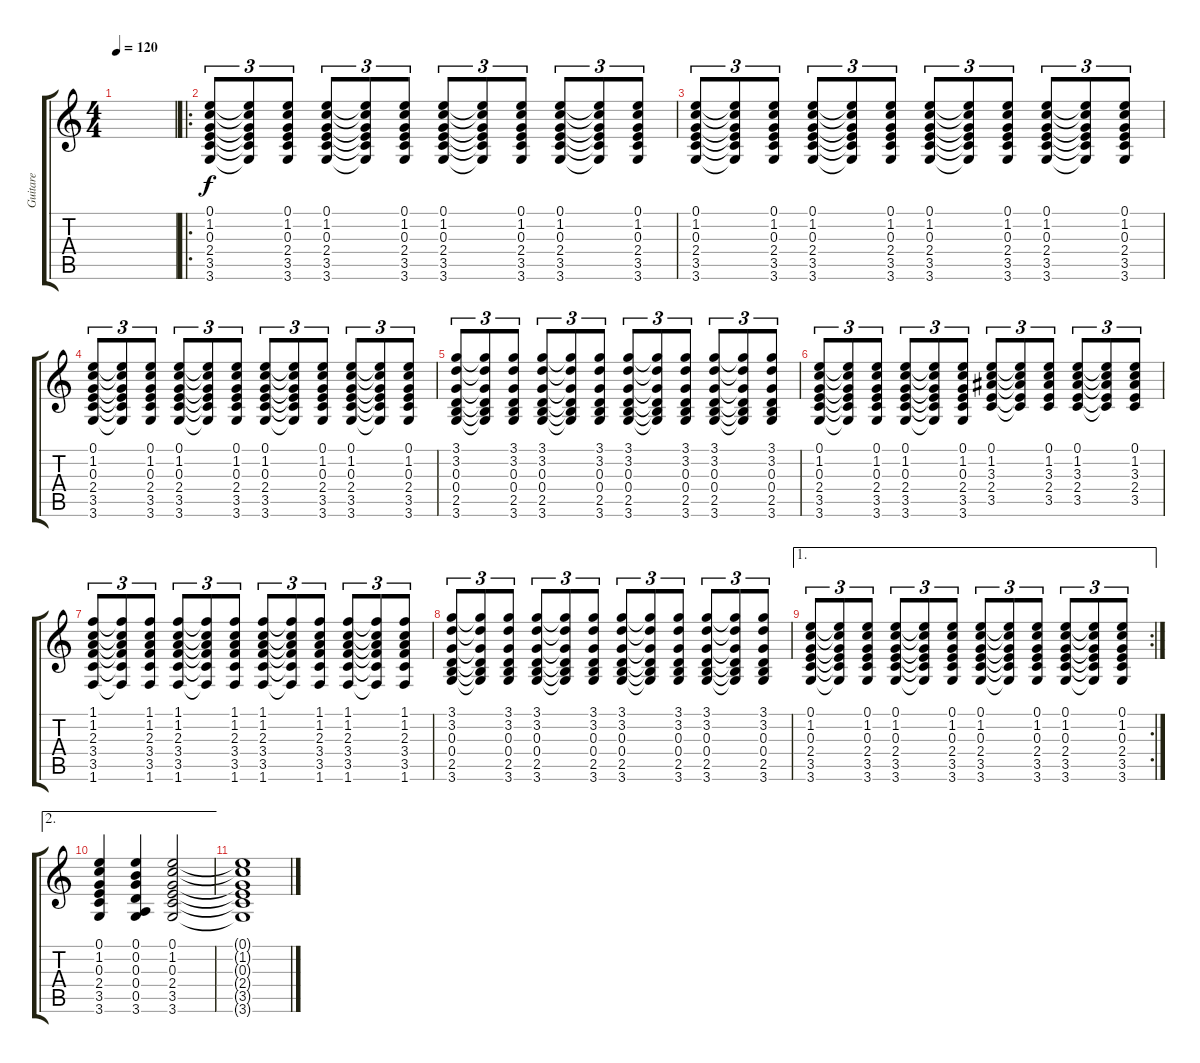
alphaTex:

\track ("Guitare" "Guitare") {instrument acousticguitarsteel}
\staff {score tabs}
\tuning (E4 B3 G3 D3 A2 E2) {hide}
\ts (4 4)
\tempo 120
\clef g2
\ks c
|
\ro
(0.1 1.2 0.3 2.4 3.5 3.6).8{tu (3 2)} (0.1{t} 1.2{t} 0.3{t} 2.4{t} 3.5{t} 3.6{t}).8{tu (3 2)} (0.1 1.2 0.3 2.4 3.5 3.6).8{tu (3 2)} (0.1 1.2 0.3 2.4 3.5 3.6).8{tu (3 2)} (0.1{t} 1.2{t} 0.3{t} 2.4{t} 3.5{t} 3.6{t}).8{tu (3 2)} (0.1 1.2 0.3 2.4 3.5 3.6).8{tu (3 2)} (0.1 1.2 0.3 2.4 3.5 3.6).8{tu (3 2)} (0.1{t} 1.2{t} 0.3{t} 2.4{t} 3.5{t} 3.6{t}).8{tu (3 2)} (0.1 1.2 0.3 2.4 3.5 3.6).8{tu (3 2)} (0.1 1.2 0.3 2.4 3.5 3.6).8{tu (3 2)} (0.1{t} 1.2{t} 0.3{t} 2.4{t} 3.5{t} 3.6{t}).8{tu (3 2)} (0.1 1.2 0.3 2.4 3.5 3.6).8{tu (3 2)} |
(0.1 1.2 0.3 2.4 3.5 3.6).8{tu (3 2)} (0.1{t} 1.2{t} 0.3{t} 2.4{t} 3.5{t} 3.6{t}).8{tu (3 2)} (0.1 1.2 0.3 2.4 3.5 3.6).8{tu (3 2)} (0.1 1.2 0.3 2.4 3.5 3.6).8{tu (3 2)} (0.1{t} 1.2{t} 0.3{t} 2.4{t} 3.5{t} 3.6{t}).8{tu (3 2)} (0.1 1.2 0.3 2.4 3.5 3.6).8{tu (3 2)} (0.1 1.2 0.3 2.4 3.5 3.6).8{tu (3 2)} (0.1{t} 1.2{t} 0.3{t} 2.4{t} 3.5{t} 3.6{t}).8{tu (3 2)} (0.1 1.2 0.3 2.4 3.5 3.6).8{tu (3 2)} (0.1 1.2 0.3 2.4 3.5 3.6).8{tu (3 2)} (0.1{t} 1.2{t} 0.3{t} 2.4{t} 3.5{t} 3.6{t}).8{tu (3 2)} (0.1 1.2 0.3 2.4 3.5 3.6).8{tu (3 2)} |
(0.1 1.2 0.3 2.4 3.5 3.6).8{tu (3 2)} (0.1{t} 1.2{t} 0.3{t} 2.4{t} 3.5{t} 3.6{t}).8{tu (3 2)} (0.1 1.2 0.3 2.4 3.5 3.6).8{tu (3 2)} (0.1 1.2 0.3 2.4 3.5 3.6).8{tu (3 2)} (0.1{t} 1.2{t} 0.3{t} 2.4{t} 3.5{t} 3.6{t}).8{tu (3 2)} (0.1 1.2 0.3 2.4 3.5 3.6).8{tu (3 2)} (0.1 1.2 0.3 2.4 3.5 3.6).8{tu (3 2)} (0.1{t} 1.2{t} 0.3{t} 2.4{t} 3.5{t} 3.6{t}).8{tu (3 2)} (0.1 1.2 0.3 2.4 3.5 3.6).8{tu (3 2)} (0.1 1.2 0.3 2.4 3.5 3.6).8{tu (3 2)} (0.1{t} 1.2{t} 0.3{t} 2.4{t} 3.5{t} 3.6{t}).8{tu (3 2)} (0.1 1.2 0.3 2.4 3.5 3.6).8{tu (3 2)} |
(3.1 3.2 0.3 0.4 2.5 3.6).8{tu (3 2)} (3.1{t} 3.2{t} 0.3{t} 0.4{t} 2.5{t} 3.6{t}).8{tu (3 2)} (3.1 3.2 0.3 0.4 2.5 3.6).8{tu (3 2)} (3.1 3.2 0.3 0.4 2.5 3.6).8{tu (3 2)} (3.1{t} 3.2{t} 0.3{t} 0.4{t} 2.5{t} 3.6{t}).8{tu (3 2)} (3.1 3.2 0.3 0.4 2.5 3.6).8{tu (3 2)} (3.1 3.2 0.3 0.4 2.5 3.6).8{tu (3 2)} (3.1{t} 3.2{t} 0.3{t} 0.4{t} 2.5{t} 3.6{t}).8{tu (3 2)} (3.1 3.2 0.3 0.4 2.5 3.6).8{tu (3 2)} (3.1 3.2 0.3 0.4 2.5 3.6).8{tu (3 2)} (3.1{t} 3.2{t} 0.3{t} 0.4{t} 2.5{t} 3.6{t}).8{tu (3 2)} (3.1 3.2 0.3 0.4 2.5 3.6).8{tu (3 2)} |
(0.1 1.2 0.3 2.4 3.5 3.6).8{tu (3 2)} (0.1{t} 1.2{t} 0.3{t} 2.4{t} 3.5{t} 3.6{t}).8{tu (3 2)} (0.1 1.2 0.3 2.4 3.5 3.6).8{tu (3 2)} (0.1 1.2 0.3 2.4 3.5 3.6).8{tu (3 2)} (0.1{t} 1.2{t} 0.3{t} 2.4{t} 3.5{t} 3.6{t}).8{tu (3 2)} (0.1 1.2 0.3 2.4 3.5 3.6).8{tu (3 2)} (0.1 1.2 3.3 2.4 3.5).8{tu (3 2)} (0.1{t} 1.2{t} 3.3{t} 2.4{t} 3.5{t}).8{tu (3 2)} (0.1 1.2 3.3 2.4 3.5).8{tu (3 2)} (0.1 1.2 3.3 2.4 3.5).8{tu (3 2)} (0.1{t} 1.2{t} 3.3{t} 2.4{t} 3.5{t}).8{tu (3 2)} (0.1 1.2 3.3 2.4 3.5).8{tu (3 2)} |
(1.1 1.2 2.3 3.4 3.5 1.6).8{tu (3 2)} (1.1{t} 1.2{t} 2.3{t} 3.4{t} 3.5{t} 1.6{t}).8{tu (3 2)} (1.1 1.2 2.3 3.4 3.5 1.6).8{tu (3 2)} (1.1 1.2 2.3 3.4 3.5 1.6).8{tu (3 2)} (1.1{t} 1.2{t} 2.3{t} 3.4{t} 3.5{t} 1.6{t}).8{tu (3 2)} (1.1 1.2 2.3 3.4 3.5 1.6).8{tu (3 2)} (1.1 1.2 2.3 3.4 3.5 1.6).8{tu (3 2)} (1.1{t} 1.2{t} 2.3{t} 3.4{t} 3.5{t} 1.6{t}).8{tu (3 2)} (1.1 1.2 2.3 3.4 3.5 1.6).8{tu (3 2)} (1.1 1.2 2.3 3.4 3.5 1.6).8{tu (3 2)} (1.1{t} 1.2{t} 2.3{t} 3.4{t} 3.5{t} 1.6{t}).8{tu (3 2)} (1.1 1.2 2.3 3.4 3.5 1.6).8{tu (3 2)} |
(3.1 3.2 0.3 0.4 2.5 3.6).8{tu (3 2)} (3.1{t} 3.2{t} 0.3{t} 0.4{t} 2.5{t} 3.6{t}).8{tu (3 2)} (3.1 3.2 0.3 0.4 2.5 3.6).8{tu (3 2)} (3.1 3.2 0.3 0.4 2.5 3.6).8{tu (3 2)} (3.1{t} 3.2{t} 0.3{t} 0.4{t} 2.5{t} 3.6{t}).8{tu (3 2)} (3.1 3.2 0.3 0.4 2.5 3.6).8{tu (3 2)} (3.1 3.2 0.3 0.4 2.5 3.6).8{tu (3 2)} (3.1{t} 3.2{t} 0.3{t} 0.4{t} 2.5{t} 3.6{t}).8{tu (3 2)} (3.1 3.2 0.3 0.4 2.5 3.6).8{tu (3 2)} (3.1 3.2 0.3 0.4 2.5 3.6).8{tu (3 2)} (3.1{t} 3.2{t} 0.3{t} 0.4{t} 2.5{t} 3.6{t}).8{tu (3 2)} (3.1 3.2 0.3 0.4 2.5 3.6).8{tu (3 2)} |
\ae 1
\rc 2
(0.1 1.2 0.3 2.4 3.5 3.6).8{tu (3 2)} (0.1{t} 1.2{t} 0.3{t} 2.4{t} 3.5{t} 3.6{t}).8{tu (3 2)} (0.1 1.2 0.3 2.4 3.5 3.6).8{tu (3 2)} (0.1 1.2 0.3 2.4 3.5 3.6).8{tu (3 2)} (0.1{t} 1.2{t} 0.3{t} 2.4{t} 3.5{t} 3.6{t}).8{tu (3 2)} (0.1 1.2 0.3 2.4 3.5 3.6).8{tu (3 2)} (0.1 1.2 0.3 2.4 3.5 3.6).8{tu (3 2)} (0.1{t} 1.2{t} 0.3{t} 2.4{t} 3.5{t} 3.6{t}).8{tu (3 2)} (0.1 1.2 0.3 2.4 3.5 3.6).8{tu (3 2)} (0.1 1.2 0.3 2.4 3.5 3.6).8{tu (3 2)} (0.1{t} 1.2{t} 0.3{t} 2.4{t} 3.5{t} 3.6{t}).8{tu (3 2)} (0.1 1.2 0.3 2.4 3.5 3.6).8{tu (3 2)} |
\ae 2
(0.1 1.2 0.3 2.4 3.5 3.6).4 (0.1 0.2 0.3 0.4 0.5 3.6).4 (0.1 1.2 0.3 2.4 3.5 3.6).2 |
(0.1{t} 1.2{t} 0.3{t} 2.4{t} 3.5{t} 3.6{t}).1
